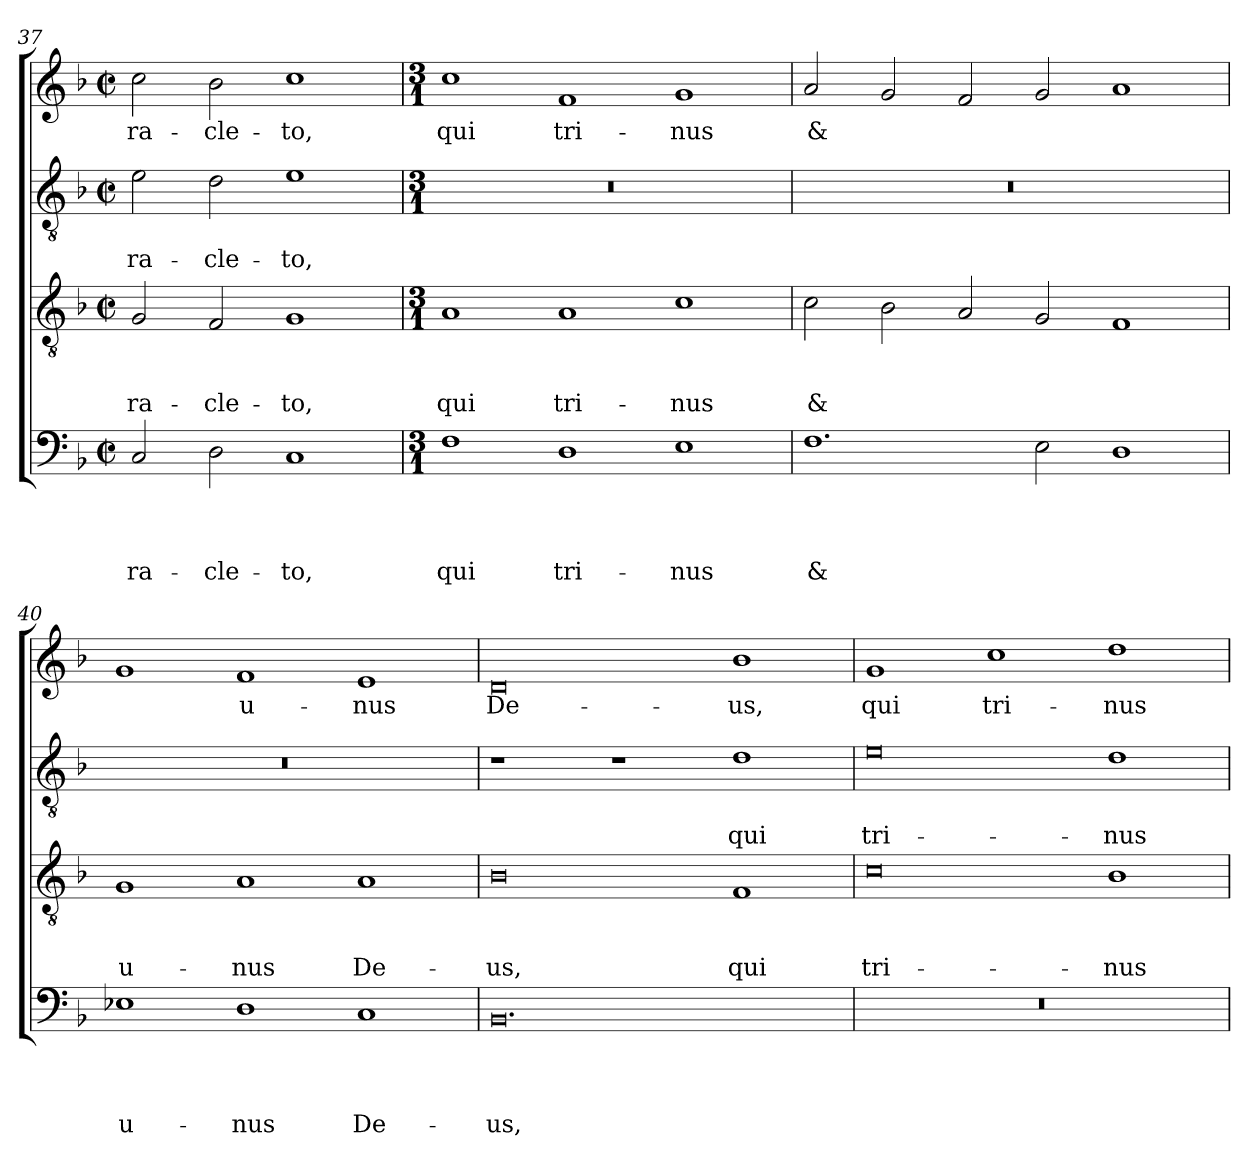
**kern	**text	**text	**text	**text	**kern	**text	**text	**text	**kern	**text	**text	**kern	**text
*part4	*part4	*part4	*part4	*part4	*part3	*part3	*part3	*part3	*part2	*part2	*part2	*part1	*part1
*staff4	*staff4	*staff4	*staff4	*staff4	*staff3	*staff3	*staff3	*staff3	*staff2	*staff2	*staff2	*staff1	*staff1
*clefF4	*	*	*	*	*clefGv2	*	*	*	*clefGv2	*	*	*clefG2	*
*k[b-]	*	*	*	*	*k[b-]	*	*	*	*k[b-]	*	*	*k[b-]	*
*F:	*	*	*	*	*F:	*	*	*	*F:	*	*	*F:	*
*M2/2	*	*	*	*	*M2/2	*	*	*	*M2/2	*	*	*M2/2	*
*met(c|)	*	*	*	*	*met(c|)	*	*	*	*met(c|)	*	*	*met(c|)	*
=37	=37	=37	=37	=37	=37	=37	=37	=37	=37	=37	=37	=37	=37
!	!	!	!	!LO:LY:b	!	!	!	!LO:LY:b	!	!	!LO:LY:b	!	!LO:LY:b
2C/	.	.	.	-ra-	2G/	.	.	-ra-	2e\	.	-ra-	2cc\	-ra-
!	!	!	!	!LO:LY:b	!	!	!	!LO:LY:b	!	!	!LO:LY:b	!	!LO:LY:b
2D\	.	.	.	-cle-	2F/	.	.	-cle-	2d\	.	-cle-	2b-\	-cle-
!	!	!	!	!LO:LY:b	!	!	!	!LO:LY:b	!	!	!LO:LY:b	!	!LO:LY:b
1C	.	.	.	-to,	1G	.	.	-to,	1e	.	-to,	1cc	-to,
!!LO:PB:g=z
=38	=38	=38	=38	=38	=38	=38	=38	=38	=38	=38	=38	=38	=38
*M3/1	*	*	*	*	*M3/1	*	*	*	*M3/1	*	*	*M3/1	*
!	!	!	!	!LO:LY:b	!	!	!	!LO:LY:b	!	!	!	!	!LO:LY:b
1F	.	.	.	qui	1A	.	.	qui	0.r	.	.	1cc	qui
!	!	!	!	!LO:LY:b	!	!	!	!LO:LY:b	!	!	!	!	!LO:LY:b
1D	.	.	.	tri-	1A	.	.	tri-	.	.	.	1f	tri-
!	!	!	!	!LO:LY:b	!	!	!	!LO:LY:b	!	!	!	!	!LO:LY:b
1E	.	.	.	-nus	1c	.	.	-nus	.	.	.	1g	-nus
=39	=39	=39	=39	=39	=39	=39	=39	=39	=39	=39	=39	=39	=39
!	!	!	!	!LO:LY:b	!	!	!	!LO:LY:b	!	!	!	!	!LO:LY:b
1.F	.	.	.	&	2c\	.	.	&	0.r	.	.	2a/	&
.	.	.	.	.	2B-\	.	.	.	.	.	.	2g/	.
.	.	.	.	.	2A/	.	.	.	.	.	.	2f/	.
2E\	.	.	.	.	2G/	.	.	.	.	.	.	2g/	.
1D	.	.	.	.	1F	.	.	.	.	.	.	1a	.
=40	=40	=40	=40	=40	=40	=40	=40	=40	=40	=40	=40	=40	=40
!	!	!	!	!LO:LY:b	!	!	!	!LO:LY:b	!	!	!	!	!
1E-X	.	.	.	u-	1G	.	.	u-	0.r	.	.	1g	.
!	!	!	!	!LO:LY:b	!	!	!	!LO:LY:b	!	!	!	!	!LO:LY:b
1D	.	.	.	-nus	1A	.	.	-nus	.	.	.	1f	u-
!	!	!	!	!LO:LY:b	!	!	!	!LO:LY:b	!	!	!	!	!LO:LY:b
1C	.	.	.	De-	1A	.	.	De-	.	.	.	1e	-nus
=41	=41	=41	=41	=41	=41	=41	=41	=41	=41	=41	=41	=41	=41
!	!	!	!	!LO:LY:b	!	!	!	!LO:LY:b	!	!	!	!	!LO:LY:b
0.BB-	.	.	.	-us,	0B-	.	.	-us,	1r	.	.	0d	De-
.	.	.	.	.	.	.	.	.	1r	.	.	.	.
!	!	!	!	!	!	!	!	!LO:LY:b	!	!	!LO:LY:b	!	!LO:LY:b
.	.	.	.	.	1F	.	.	qui	1d	.	qui	1b-	-us,
=42	=42	=42	=42	=42	=42	=42	=42	=42	=42	=42	=42	=42	=42
!	!	!	!	!	!	!	!	!LO:LY:b	!	!	!LO:LY:b	!	!LO:LY:b
0.r	.	.	.	.	0c	.	.	tri-	0e	.	tri-	1g	qui
!	!	!	!	!	!	!	!	!	!	!	!	!	!LO:LY:b
.	.	.	.	.	.	.	.	.	.	.	.	1cc	tri-
!	!	!	!	!	!	!	!	!LO:LY:b	!	!	!LO:LY:b	!	!LO:LY:b
.	.	.	.	.	1B-	.	.	-nus	1d	.	-nus	1dd	-nus
=	=	=	=	=	=	=	=	=	=	=	=	=	=
*-	*-	*-	*-	*-	*-	*-	*-	*-	*-	*-	*-	*-	*-
